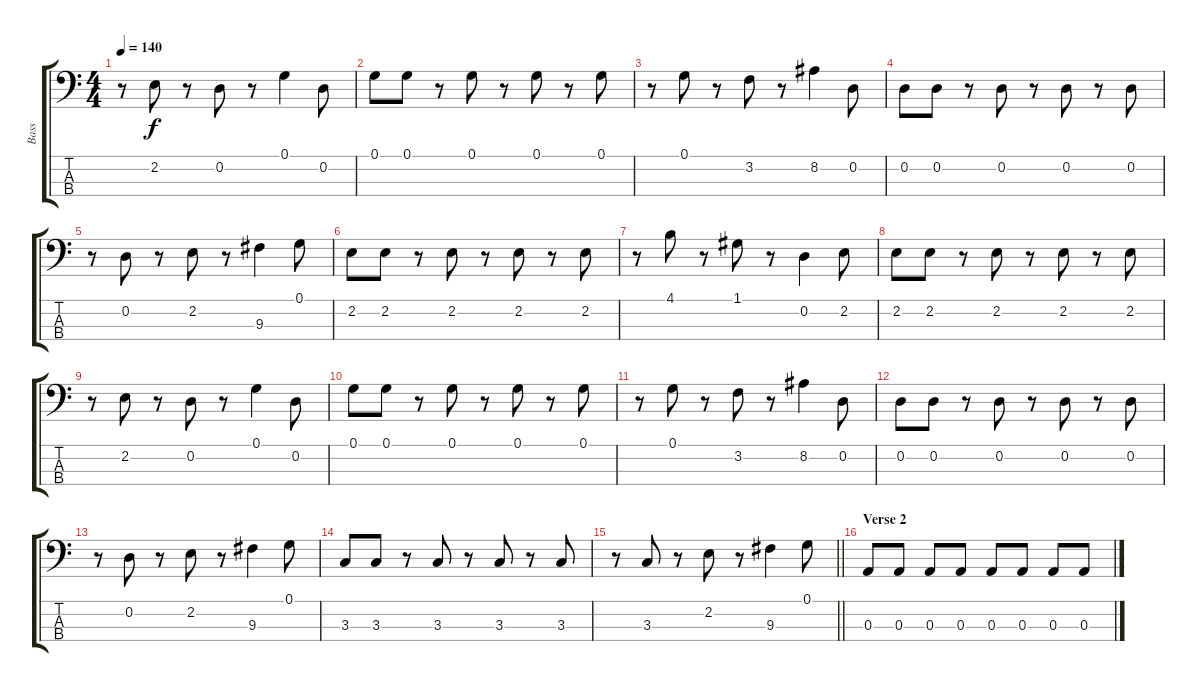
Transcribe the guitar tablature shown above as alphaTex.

\track ("Bass" "Bass") {instrument electricbassfinger}
\staff {score tabs}
\tuning (G2 D2 A1 E1) {hide}
\ts (4 4)
\tempo 140
\clef f4
\ks c
r.8{dy f} 2.2.8 r.8 0.2.8 r.8 0.1.4 0.2.8 |
0.1.8 0.1.8 r.8 0.1.8 r.8 0.1.8 r.8 0.1.8 |
r.8 0.1.8 r.8 3.2.8 r.8 8.2.4 0.2.8 |
0.2.8 0.2.8 r.8 0.2.8 r.8 0.2.8 r.8 0.2.8 |
r.8 0.2.8 r.8 2.2.8 r.8 9.3.4 0.1.8 |
2.2.8 2.2.8 r.8 2.2.8 r.8 2.2.8 r.8 2.2.8 |
r.8 4.1.8 r.8 1.1.8 r.8 0.2.4 2.2.8 |
2.2.8 2.2.8 r.8 2.2.8 r.8 2.2.8 r.8 2.2.8 |
r.8 2.2.8 r.8 0.2.8 r.8 0.1.4 0.2.8 |
0.1.8 0.1.8 r.8 0.1.8 r.8 0.1.8 r.8 0.1.8 |
r.8 0.1.8 r.8 3.2.8 r.8 8.2.4 0.2.8 |
0.2.8 0.2.8 r.8 0.2.8 r.8 0.2.8 r.8 0.2.8 |
r.8 0.2.8 r.8 2.2.8 r.8 9.3.4 0.1.8 |
3.3.8 3.3.8 r.8 3.3.8 r.8 3.3.8 r.8 3.3.8 |
\barLineRight lightlight
r.8 3.3.8 r.8 2.2.8 r.8 9.3.4 0.1.8 |
\section ("" "Verse 2")
0.3.8 0.3.8 0.3.8 0.3.8 0.3.8 0.3.8 0.3.8 0.3.8
